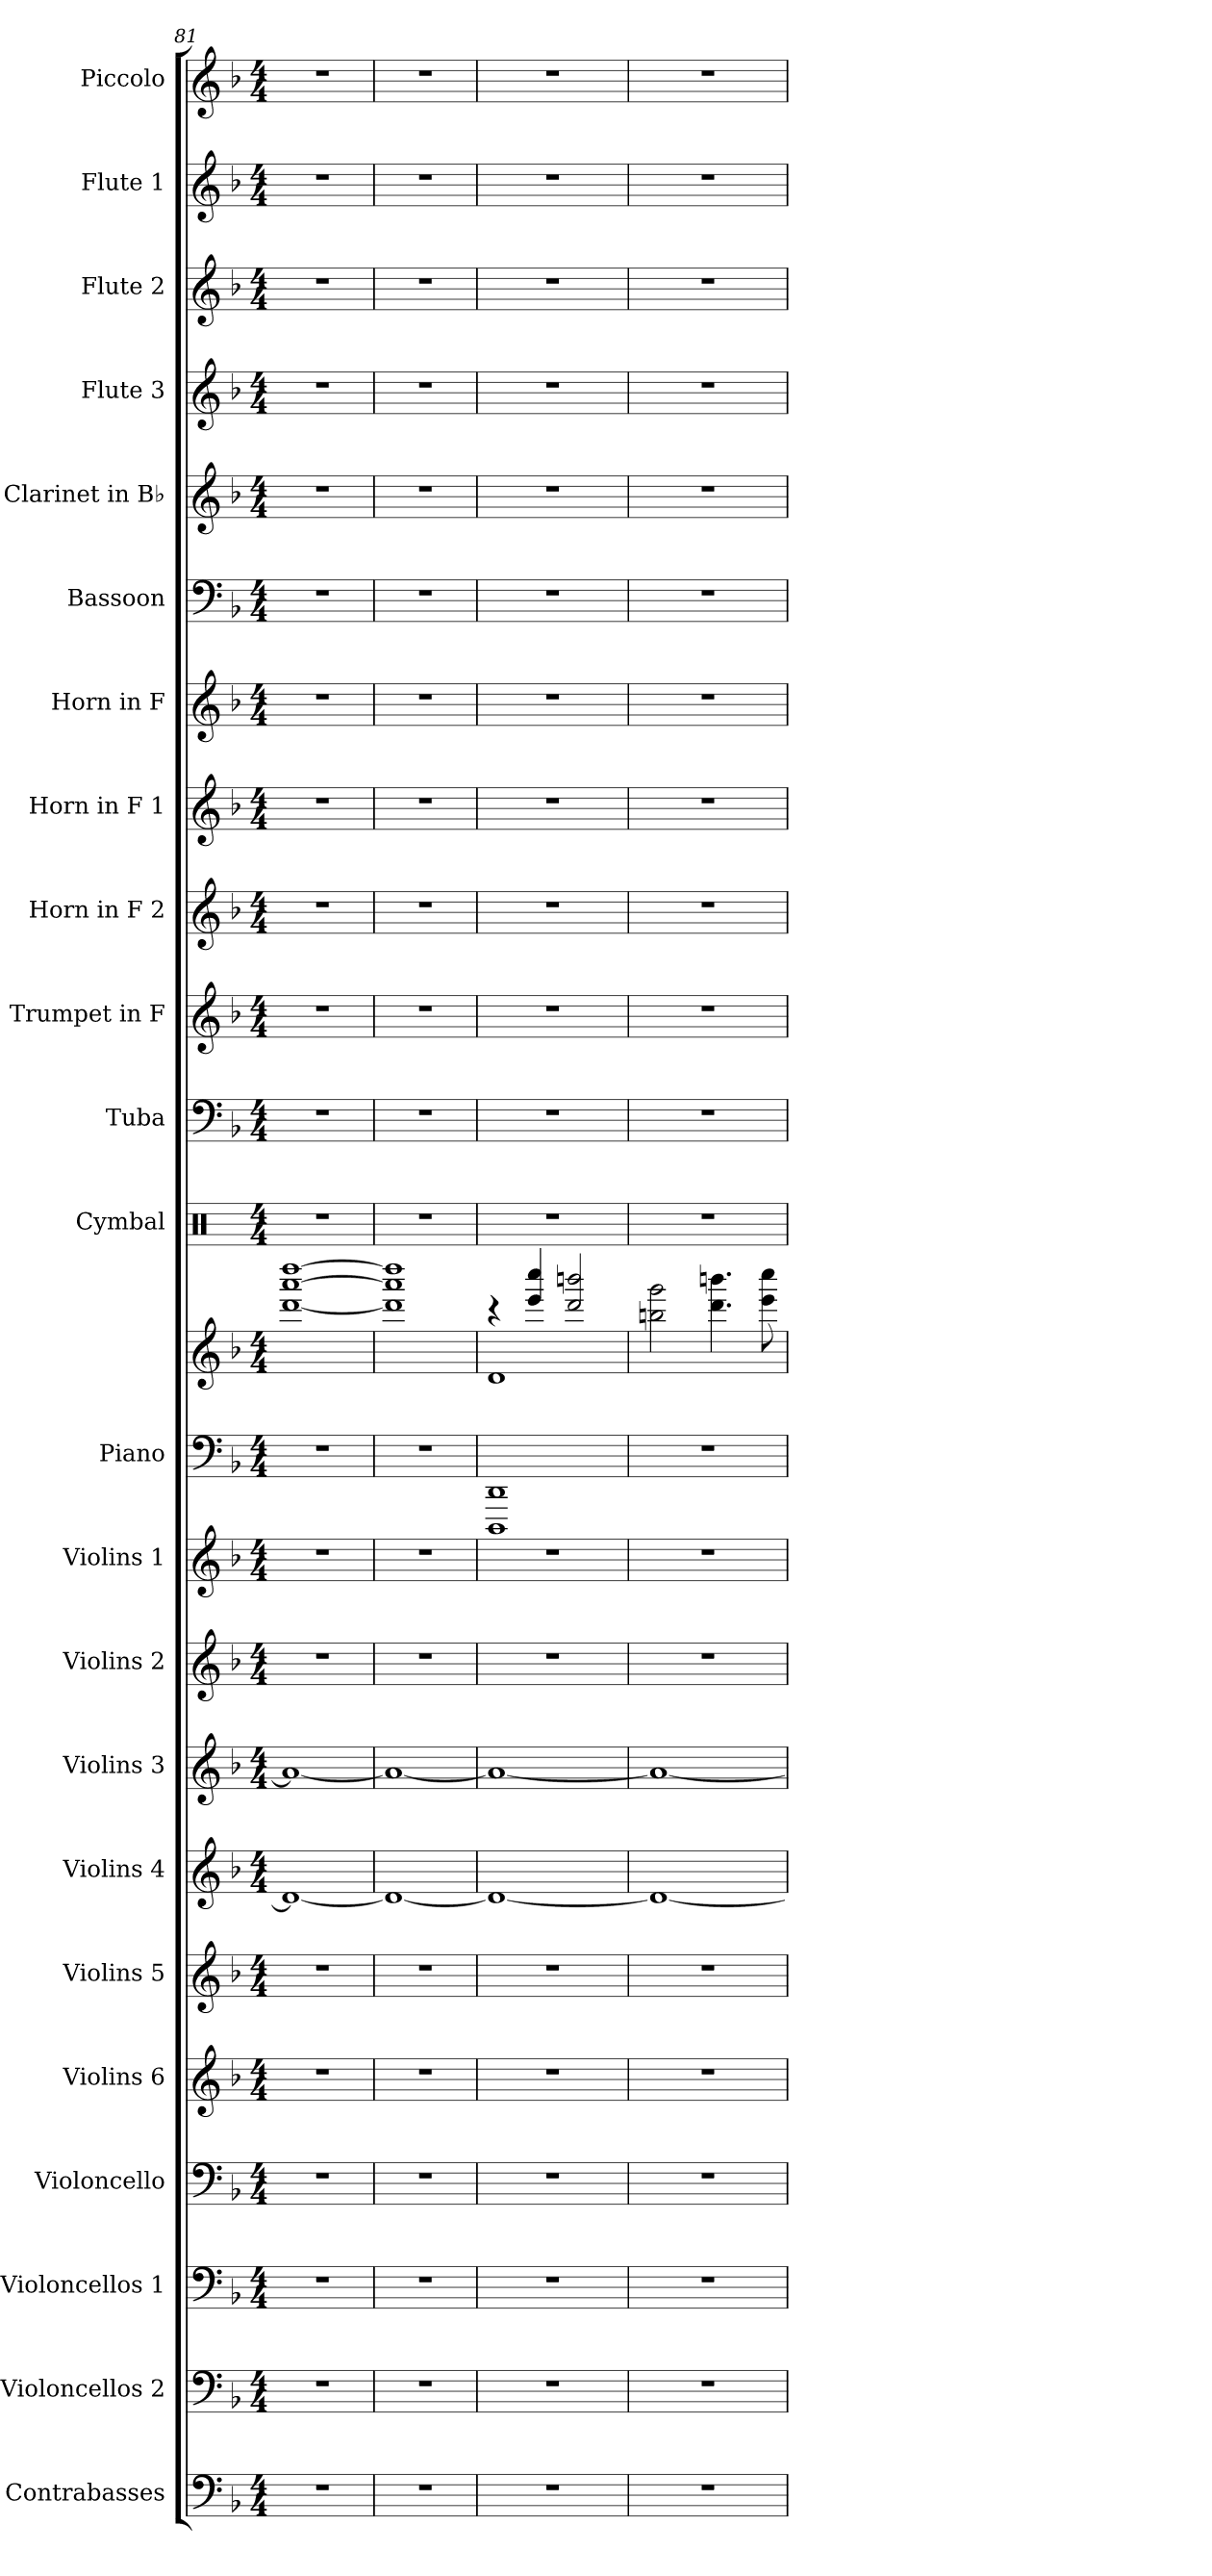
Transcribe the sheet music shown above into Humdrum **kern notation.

**kern	**kern	**kern	**kern	**kern	**kern	**kern	**kern	**kern	**kern	**kern	**kern	**kern	**kern	**kern	**kern	**kern	**kern	**kern	**kern	**kern	**kern	**kern	**kern
*part23	*part22	*part21	*part20	*part19	*part18	*part17	*part16	*part15	*part14	*part13	*part13	*part12	*part11	*part10	*part9	*part8	*part7	*part6	*part5	*part4	*part3	*part2	*part1
*staff24	*staff23	*staff22	*staff21	*staff20	*staff19	*staff18	*staff17	*staff16	*staff15	*staff14	*staff13	*staff12	*staff11	*staff10	*staff9	*staff8	*staff7	*staff6	*staff5	*staff4	*staff3	*staff2	*staff1
*I"Contrabasses	*I"Violoncellos 2	*I"Violoncellos 1	*I"Violoncello	*I"Violins 6	*I"Violins 5	*I"Violins 4	*I"Violins 3	*I"Violins 2	*I"Violins 1	*I"Piano	*	*I"Cymbal	*I"Tuba	*I"Trumpet in F	*I"Horn in F 2	*I"Horn in F 1	*I"Horn in F	*I"Bassoon	*I"Clarinet in B♭	*I"Flute 3	*I"Flute 2	*I"Flute 1	*I"Piccolo
*I'Cbs.	*I'Vcs. 2	*I'Vcs. 1	*I'Vc.	*I'Vlns. 6	*I'Vlns. 5	*I'Vlns. 4	*I'Vlns. 3	*I'Vlns. 2	*I'Vlns. 1	*I'Pno.	*	*I'Cym.	*I'Tba.	*I'Tpt. in F	*	*	*	*I'Bsn.	*I'Cl. in B♭	*I'Fl. 3	*I'Fl. 2	*I'Fl. 1	*I'Picc.
*clefF4	*clefF4	*clefF4	*clefF4	*clefG2	*clefG2	*clefG2	*clefG2	*clefG2	*clefG2	*clefF4	*clefG2	*clefX	*clefF4	*clefG2	*clefG2	*clefG2	*clefG2	*clefF4	*clefG2	*clefG2	*clefG2	*clefG2	*clefG2
*ITrd7c12	*	*	*	*	*	*	*	*	*	*	*	*	*	*ITrd-3c-5	*ITrd4c7	*ITrd4c7	*ITrd4c7	*	*ITrd1c2	*	*	*	*ITrd-7c-12
*k[b-]	*k[b-]	*k[b-]	*k[b-]	*k[b-]	*k[b-]	*k[b-]	*k[b-]	*k[b-]	*k[b-]	*k[b-]	*k[b-]	*k[]	*k[b-]	*k[b-e-]	*k[b-e-]	*k[b-e-]	*k[b-e-]	*k[b-]	*k[b-e-a-]	*k[b-]	*k[b-]	*k[b-]	*k[b-]
*M4/4	*M4/4	*M4/4	*M4/4	*M4/4	*M4/4	*M4/4	*M4/4	*M4/4	*M4/4	*M4/4	*M4/4	*M4/4	*M4/4	*M4/4	*M4/4	*M4/4	*M4/4	*M4/4	*M4/4	*M4/4	*M4/4	*M4/4	*M4/4
=81	=81	=81	=81	=81	=81	=81	=81	=81	=81	=81	=81	=81	=81	=81	=81	=81	=81	=81	=81	=81	=81	=81	=81
1r	1r	1r	1r	1r	1r	1d_	1a_	1r	1r	1r	[1ddd [1aaa [1dddd	1r	1r	1r	1r	1r	1r	1r	1r	1r	1r	1r	1r
=82	=82	=82	=82	=82	=82	=82	=82	=82	=82	=82	=82	=82	=82	=82	=82	=82	=82	=82	=82	=82	=82	=82	=82
1r	1r	1r	1r	1r	1r	1d_	1a_	1r	1r	1r	1ddd] 1aaa] 1dddd]	1r	1r	1r	1r	1r	1r	1r	1r	1r	1r	1r	1r
!!LO:PB:g=z
=83	=83	=83	=83	=83	=83	=83	=83	=83	=83	=83	=83	=83	=83	=83	=83	=83	=83	=83	=83	=83	=83	=83	=83
*	*	*	*	*	*	*	*	*	*	*	*	*	*	*	*	*	*	*	*	*	*	*	*MM120
*	*	*	*	*	*	*	*	*	*	*	*^	*	*	*	*	*	*	*	*	*	*	*	*
1r	1r	1r	1r	1r	1r	1d_	1a_	1r	1r	1DDD 1DD	4r	1d	1r	1r	1r	1r	1r	1r	1r	1r	1r	1r	1r	1r
.	.	.	.	.	.	.	.	.	.	.	4eee/ 4cccc/	.	.	.	.	.	.	.	.	.	.	.	.	.
.	.	.	.	.	.	.	.	.	.	.	2ddd/ 2bbbn/	.	.	.	.	.	.	.	.	.	.	.	.	.
*	*	*	*	*	*	*	*	*	*	*	*v	*v	*	*	*	*	*	*	*	*	*	*	*	*
=84	=84	=84	=84	=84	=84	=84	=84	=84	=84	=84	=84	=84	=84	=84	=84	=84	=84	=84	=84	=84	=84	=84	=84
1r	1r	1r	1r	1r	1r	1d_	1a_	1r	1r	1r	2bbn\ 2ggg\	1r	1r	1r	1r	1r	1r	1r	1r	1r	1r	1r	1r
.	.	.	.	.	.	.	.	.	.	.	4.ddd\ 4.bbbn\	.	.	.	.	.	.	.	.	.	.	.	.
.	.	.	.	.	.	.	.	.	.	.	8eee\ 8cccc\	.	.	.	.	.	.	.	.	.	.	.	.
=	=	=	=	=	=	=	=	=	=	=	=	=	=	=	=	=	=	=	=	=	=	=	=
*-	*-	*-	*-	*-	*-	*-	*-	*-	*-	*-	*-	*-	*-	*-	*-	*-	*-	*-	*-	*-	*-	*-	*-
